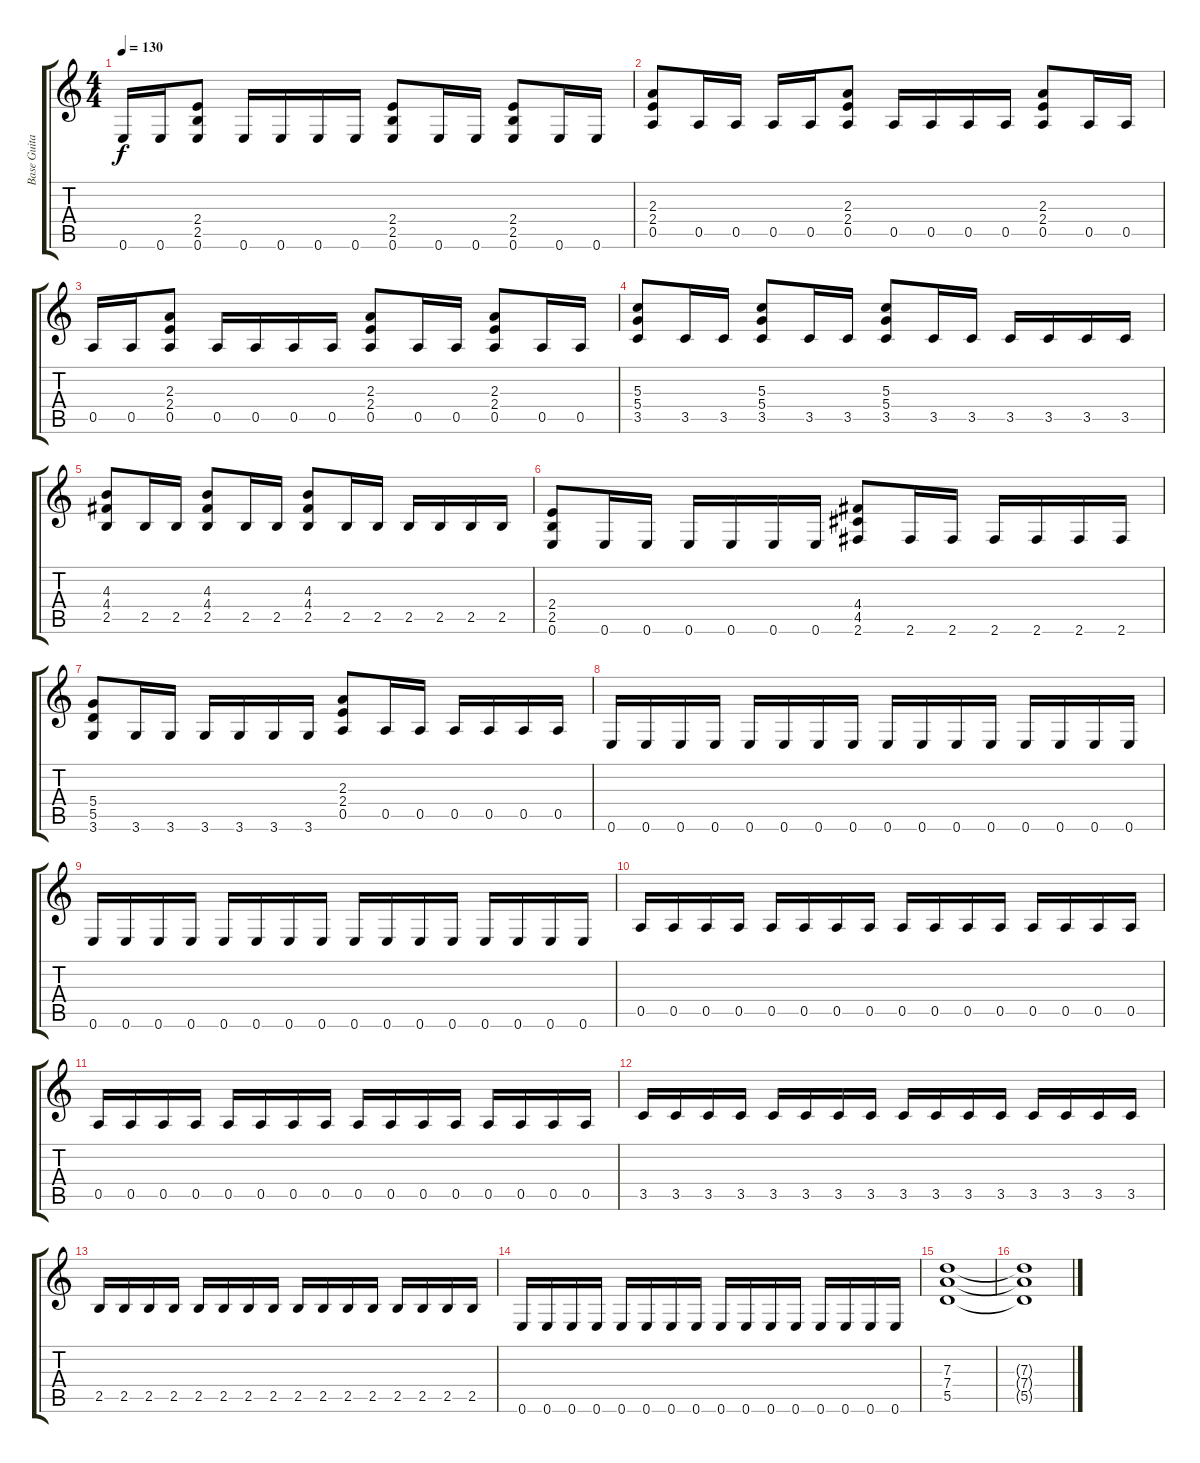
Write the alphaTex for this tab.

\track ("Base Guitar" "Base Guita") {instrument overdrivenguitar}
\staff {score tabs}
\tuning (E4 B3 G3 D3 A2 E2) {hide}
\ts (4 4)
\tempo 130
\clef g2
\ks c
0.6.16{dy f} 0.6.16 (2.4 2.5 0.6).8 0.6.16 0.6.16 0.6.16 0.6.16 (2.4 2.5 0.6).8 0.6.16 0.6.16 (2.4 2.5 0.6).8 0.6.16 0.6.16 |
(2.3 2.4 0.5).8 0.5.16 0.5.16 0.5.16 0.5.16 (2.3 2.4 0.5).8 0.5.16 0.5.16 0.5.16 0.5.16 (2.3 2.4 0.5).8 0.5.16 0.5.16 |
0.5.16 0.5.16 (2.3 2.4 0.5).8 0.5.16 0.5.16 0.5.16 0.5.16 (2.3 2.4 0.5).8 0.5.16 0.5.16 (2.3 2.4 0.5).8 0.5.16 0.5.16 |
(5.3 5.4 3.5).8 3.5.16 3.5.16 (5.3 5.4 3.5).8 3.5.16 3.5.16 (5.3 5.4 3.5).8 3.5.16 3.5.16 3.5.16 3.5.16 3.5.16 3.5.16 |
(4.3 4.4 2.5).8 2.5.16 2.5.16 (4.3 4.4 2.5).8 2.5.16 2.5.16 (4.3 4.4 2.5).8 2.5.16 2.5.16 2.5.16 2.5.16 2.5.16 2.5.16 |
(2.4 2.5 0.6).8 0.6.16 0.6.16 0.6.16 0.6.16 0.6.16 0.6.16 (4.4 4.5 2.6).8 2.6.16 2.6.16 2.6.16 2.6.16 2.6.16 2.6.16 |
(5.4 5.5 3.6).8 3.6.16 3.6.16 3.6.16 3.6.16 3.6.16 3.6.16 (2.3 2.4 0.5).8 0.5.16 0.5.16 0.5.16 0.5.16 0.5.16 0.5.16 |
0.6.16 0.6.16 0.6.16 0.6.16 0.6.16 0.6.16 0.6.16 0.6.16 0.6.16 0.6.16 0.6.16 0.6.16 0.6.16 0.6.16 0.6.16 0.6.16 |
0.6.16 0.6.16 0.6.16 0.6.16 0.6.16 0.6.16 0.6.16 0.6.16 0.6.16 0.6.16 0.6.16 0.6.16 0.6.16 0.6.16 0.6.16 0.6.16 |
0.5.16 0.5.16 0.5.16 0.5.16 0.5.16 0.5.16 0.5.16 0.5.16 0.5.16 0.5.16 0.5.16 0.5.16 0.5.16 0.5.16 0.5.16 0.5.16 |
0.5.16 0.5.16 0.5.16 0.5.16 0.5.16 0.5.16 0.5.16 0.5.16 0.5.16 0.5.16 0.5.16 0.5.16 0.5.16 0.5.16 0.5.16 0.5.16 |
3.5.16 3.5.16 3.5.16 3.5.16 3.5.16 3.5.16 3.5.16 3.5.16 3.5.16 3.5.16 3.5.16 3.5.16 3.5.16 3.5.16 3.5.16 3.5.16 |
2.5.16 2.5.16 2.5.16 2.5.16 2.5.16 2.5.16 2.5.16 2.5.16 2.5.16 2.5.16 2.5.16 2.5.16 2.5.16 2.5.16 2.5.16 2.5.16 |
0.6.16 0.6.16 0.6.16 0.6.16 0.6.16 0.6.16 0.6.16 0.6.16 0.6.16 0.6.16 0.6.16 0.6.16 0.6.16 0.6.16 0.6.16 0.6.16 |
(7.3 7.4 5.5).1 |
(7.3{t} 7.4{t} 5.5{t}).1
